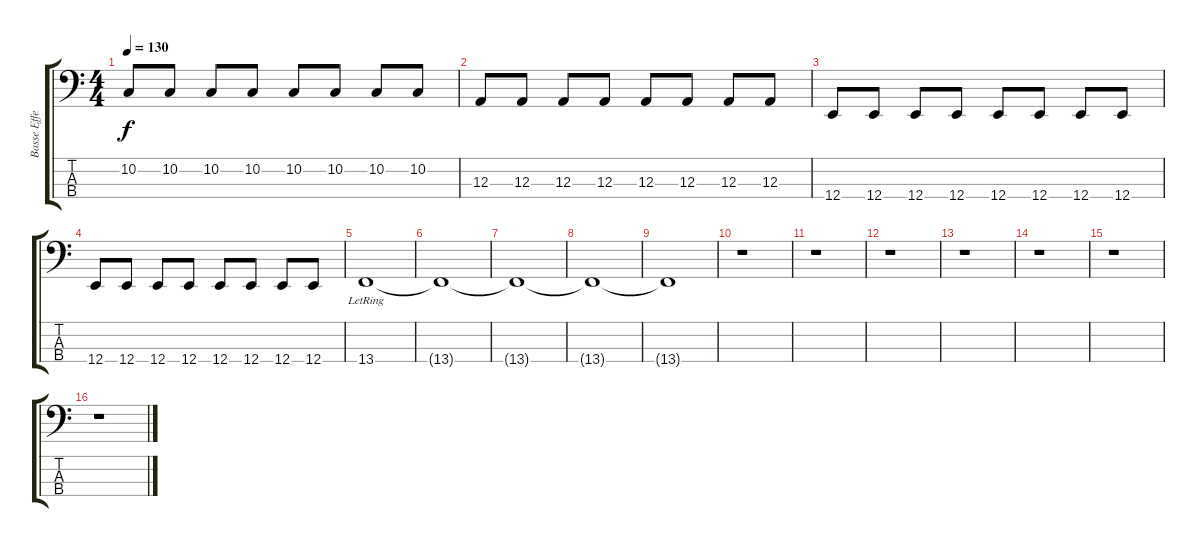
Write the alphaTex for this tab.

\track ("Basse Effets" "Basse Effe") {instrument synthbrass1}
\staff {score tabs}
\tuning (G2 D2 A1 E1) {hide}
\ts (4 4)
\tempo 130
\clef f4
\ks c
10.2.8{dy f} 10.2.8 10.2.8 10.2.8 10.2.8 10.2.8 10.2.8 10.2.8 |
12.3.8 12.3.8 12.3.8 12.3.8 12.3.8 12.3.8 12.3.8 12.3.8 |
12.4.8 12.4.8 12.4.8 12.4.8 12.4.8 12.4.8 12.4.8 12.4.8 |
12.4.8 12.4.8 12.4.8 12.4.8 12.4.8 12.4.8 12.4.8 12.4.8 |
13.4{lr}.1{volume 0} |
13.4{t}.1 |
13.4{t}.1 |
13.4{t}.1 |
13.4{t}.1 |
r.1 |
r.1 |
r.1 |
r.1 |
r.1 |
r.1 |
r.1
